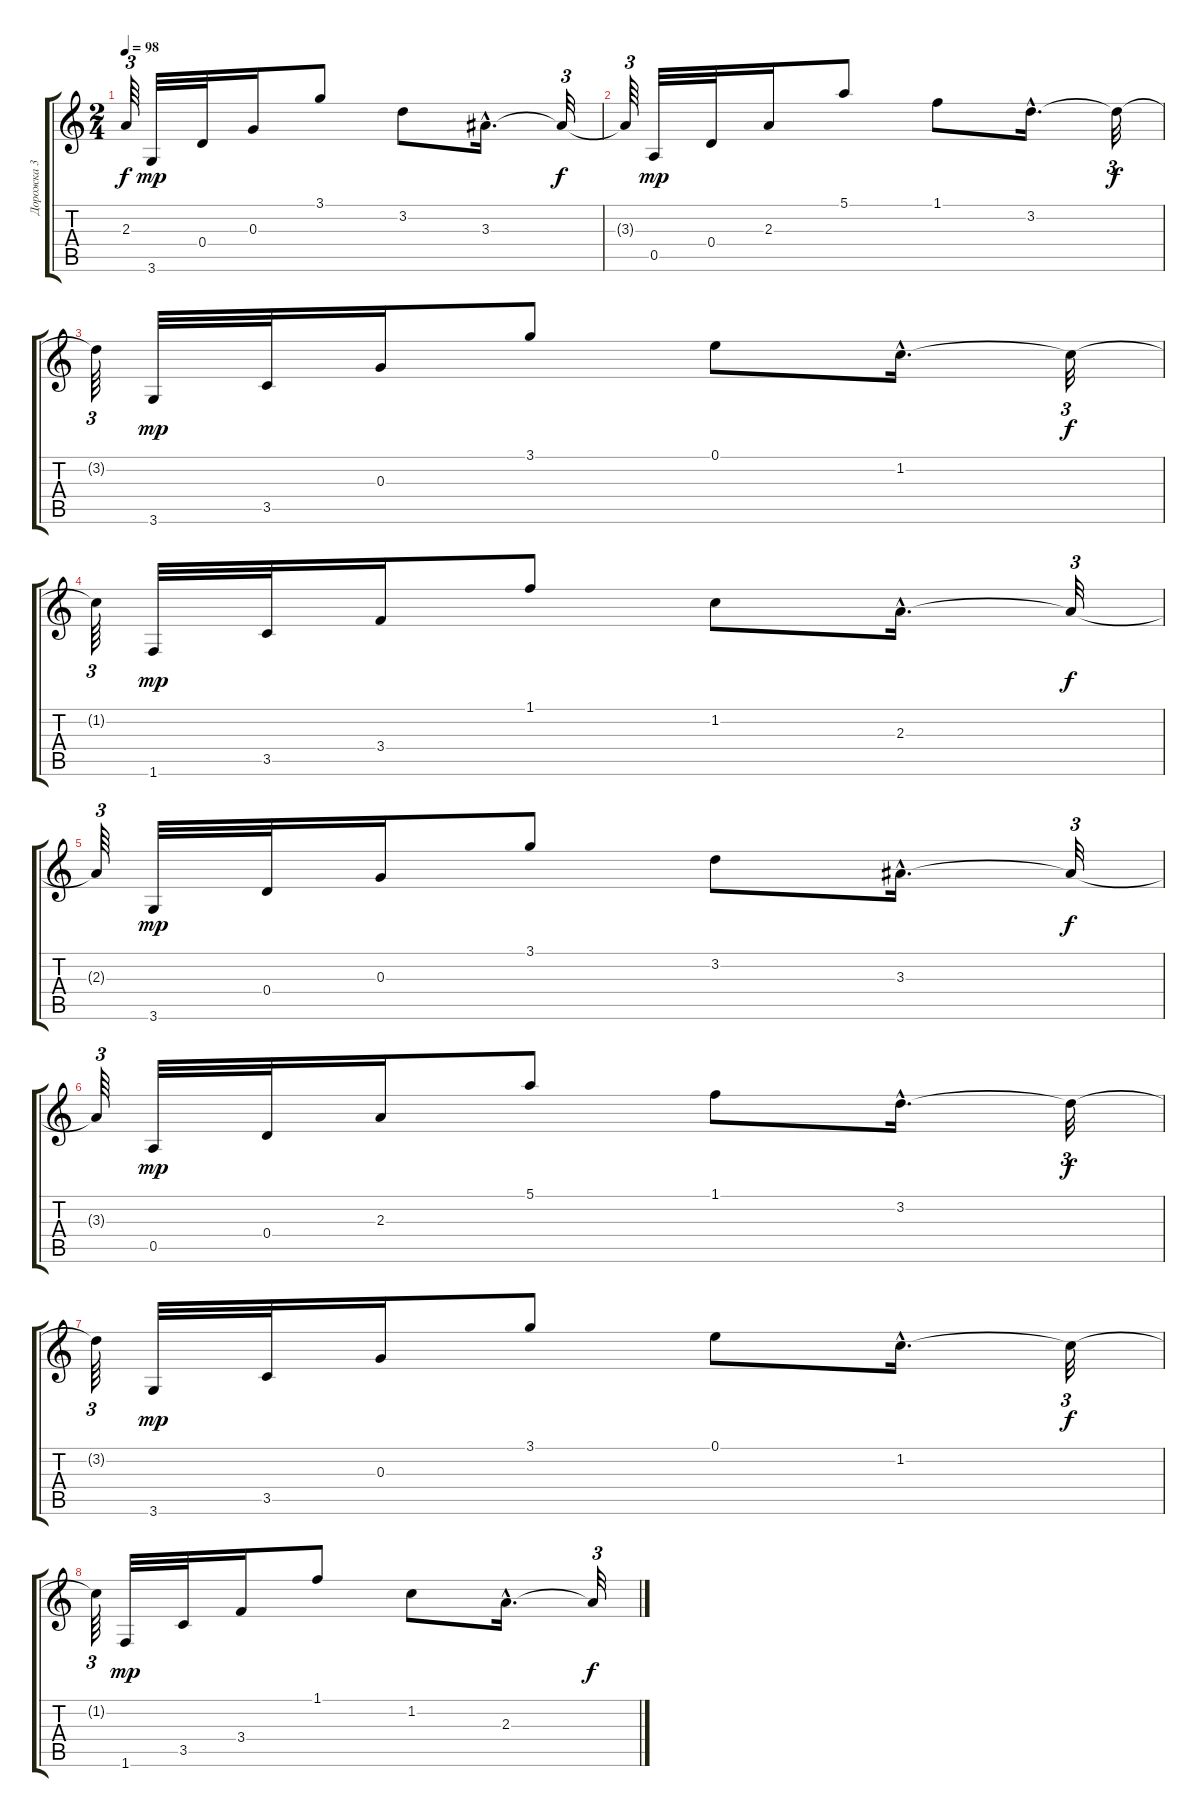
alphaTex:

\track ("Дорожка 3" "Дорожка 3") {instrument distortionguitar}
\staff {score tabs}
\tuning (E4 B3 G3 D3 A2 E2) {hide}
\ts (2 4)
\tempo 98
\clef g2
\ks c
2.3{t}.64{tu (3 2) dy f} 3.6.32{dy mp} 0.4.32 0.3.16 3.1.8 3.2.8 3.3{hac}.16{d} 3.3{t}.32{tu (3 2) dy f} |
3.3{t}.64{tu (3 2)} 0.5.32{dy mp} 0.4.32 2.3.16 5.1.8 1.1.8 3.2{hac}.16{d} 3.2{t}.32{tu (3 2) dy f} |
3.2{t}.64{tu (3 2)} 3.6.32{dy mp} 3.5.32 0.3.16 3.1.8 0.1.8 1.2{hac}.16{d} 1.2{t}.32{tu (3 2) dy f} |
1.2{t}.64{tu (3 2)} 1.6.32{dy mp} 3.5.32 3.4.16 1.1.8 1.2.8 2.3{hac}.16{d} 2.3{t}.32{tu (3 2) dy f} |
2.3{t}.64{tu (3 2)} 3.6.32{dy mp} 0.4.32 0.3.16 3.1.8 3.2.8 3.3{hac}.16{d} 3.3{t}.32{tu (3 2) dy f} |
3.3{t}.64{tu (3 2)} 0.5.32{dy mp} 0.4.32 2.3.16 5.1.8 1.1.8 3.2{hac}.16{d} 3.2{t}.32{tu (3 2) dy f} |
3.2{t}.64{tu (3 2)} 3.6.32{dy mp} 3.5.32 0.3.16 3.1.8 0.1.8 1.2{hac}.16{d} 1.2{t}.32{tu (3 2) dy f} |
1.2{t}.64{tu (3 2)} 1.6.32{dy mp} 3.5.32 3.4.16 1.1.8 1.2.8 2.3{hac}.16{d} 2.3{t}.32{tu (3 2) dy f}
